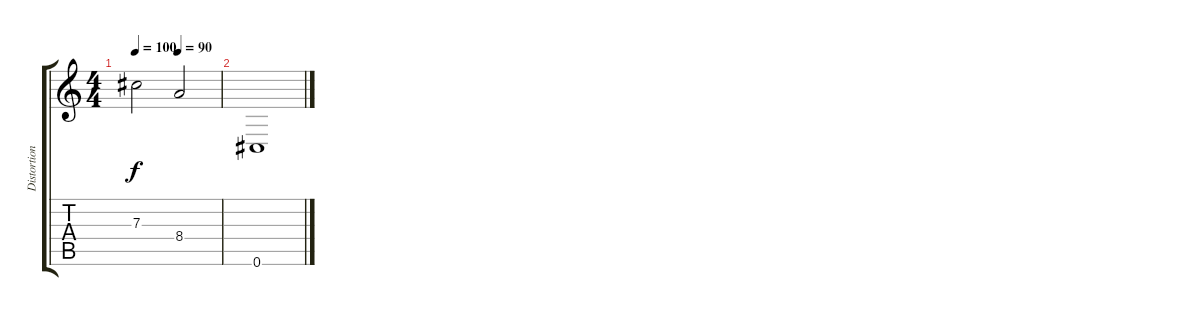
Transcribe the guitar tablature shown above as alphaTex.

\track ("Distortion Guitar" "Distortion") {instrument distortionguitar}
\staff {score tabs}
\tuning (Eb4 Bb3 Gb3 Db3 Ab2 Db2) {hide}
\ts (4 4)
\tempo 100
\tempo (90 0.5)
\clef g2
\ks c
7.3.2{dy f} 8.4.2 |
0.6.1
